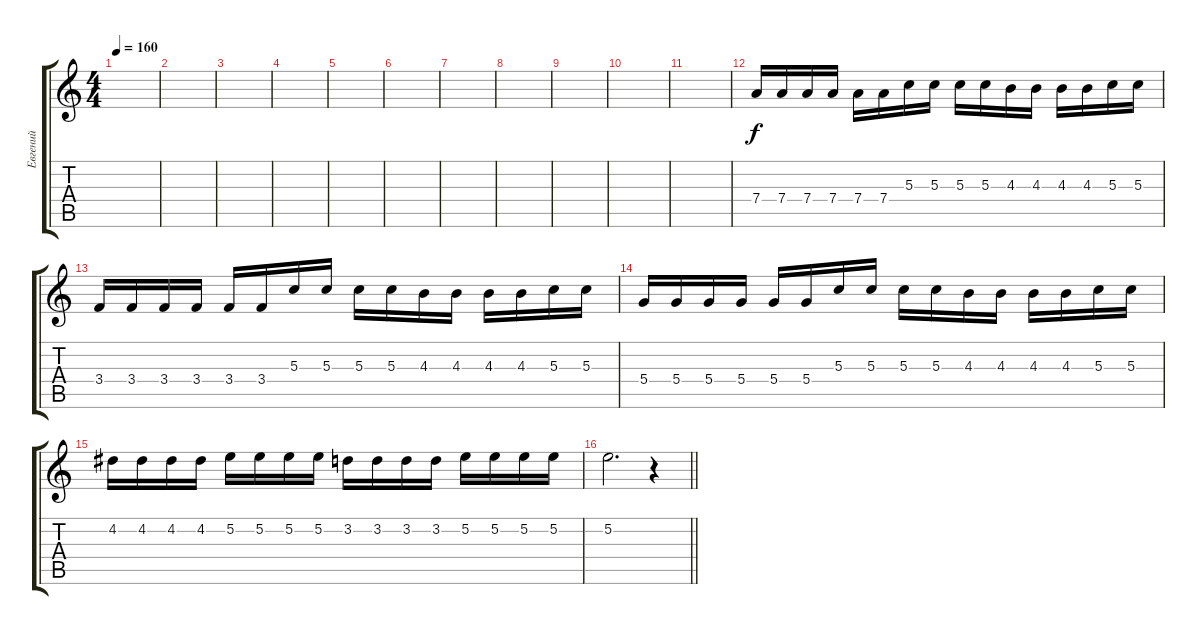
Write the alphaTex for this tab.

\track ("Евгений" "Евгений") {instrument distortionguitar}
\staff {score tabs}
\tuning (E4 B3 G3 D3 A2 E2) {hide}
\ts (4 4)
\tempo 160
\clef g2
\ks c
|
|
|
|
|
|
|
|
|
|
|
7.4.16 7.4.16 7.4.16 7.4.16 7.4.16 7.4.16 5.3.16 5.3.16 5.3.16 5.3.16 4.3.16 4.3.16 4.3.16 4.3.16 5.3.16 5.3.16 |
3.4.16 3.4.16 3.4.16 3.4.16 3.4.16 3.4.16 5.3.16 5.3.16 5.3.16 5.3.16 4.3.16 4.3.16 4.3.16 4.3.16 5.3.16 5.3.16 |
5.4.16 5.4.16 5.4.16 5.4.16 5.4.16 5.4.16 5.3.16 5.3.16 5.3.16 5.3.16 4.3.16 4.3.16 4.3.16 4.3.16 5.3.16 5.3.16 |
4.2.16 4.2.16 4.2.16 4.2.16 5.2.16 5.2.16 5.2.16 5.2.16 3.2.16 3.2.16 3.2.16 3.2.16 5.2.16 5.2.16 5.2.16 5.2.16 |
\barLineRight lightlight
5.2.2{d} r.4
